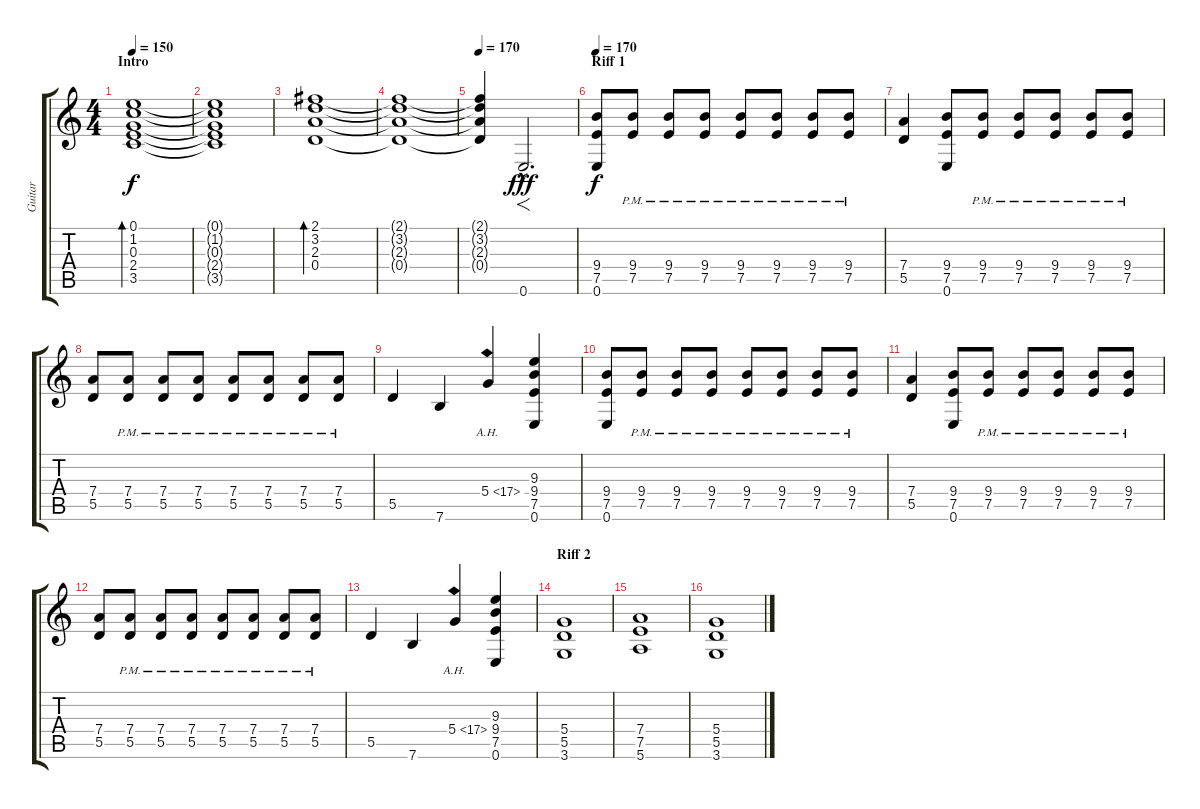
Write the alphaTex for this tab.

\track ("Guitar" "Guitar") {instrument electricguitarclean}
\staff {score tabs}
\tuning (E4 B3 G3 D3 A2 E2) {hide}
\ts (4 4)
\section ("" "Intro")
\tempo 150
\clef g2
\ks c
(0.1 1.2 0.3 2.4 3.5).1{bd 480 dy f instrument electricguitarclean} |
(0.1{t} 1.2{t} 0.3{t} 2.4{t} 3.5{t}).1 |
(2.1 3.2 2.3 0.4).1{bd 480} |
(2.1{t} 3.2{t} 2.3{t} 0.4{t}).1 |
\tempo 170
(2.1{t} 3.2{t} 2.3{t} 0.4{t}).4 0.6{hac}.2{f d dy fff instrument distortionguitar} |
\section ("" "Riff 1")
\tempo 170
(9.4 7.5 0.6).8{dy f} (9.4{pm} 7.5{pm}).8 (9.4{pm} 7.5{pm}).8 (9.4{pm} 7.5{pm}).8 (9.4{pm} 7.5{pm}).8 (9.4{pm} 7.5{pm}).8 (9.4{pm} 7.5{pm}).8 (9.4{pm} 7.5{pm}).8 |
(7.4 5.5).4 (9.4 7.5 0.6).8 (9.4{pm} 7.5{pm}).8 (9.4{pm} 7.5{pm}).8 (9.4{pm} 7.5{pm}).8 (9.4{pm} 7.5{pm}).8 (9.4{pm} 7.5{pm}).8 |
(7.4 5.5).8 (7.4{pm} 5.5{pm}).8 (7.4{pm} 5.5{pm}).8 (7.4{pm} 5.5{pm}).8 (7.4{pm} 5.5{pm}).8 (7.4{pm} 5.5{pm}).8 (7.4{pm} 5.5{pm}).8 (7.4{pm} 5.5{pm}).8 |
5.5.4 7.6.4 5.4{ah 12}.4 (9.3 9.4 7.5 0.6).4 |
(9.4 7.5 0.6).8 (9.4{pm} 7.5{pm}).8 (9.4{pm} 7.5{pm}).8 (9.4{pm} 7.5{pm}).8 (9.4{pm} 7.5{pm}).8 (9.4{pm} 7.5{pm}).8 (9.4{pm} 7.5{pm}).8 (9.4{pm} 7.5{pm}).8 |
(7.4 5.5).4 (9.4 7.5 0.6).8 (9.4{pm} 7.5{pm}).8 (9.4{pm} 7.5{pm}).8 (9.4{pm} 7.5{pm}).8 (9.4{pm} 7.5{pm}).8 (9.4{pm} 7.5{pm}).8 |
(7.4 5.5).8 (7.4{pm} 5.5{pm}).8 (7.4{pm} 5.5{pm}).8 (7.4{pm} 5.5{pm}).8 (7.4{pm} 5.5{pm}).8 (7.4{pm} 5.5{pm}).8 (7.4{pm} 5.5{pm}).8 (7.4{pm} 5.5{pm}).8 |
5.5.4 7.6.4 5.4{ah 12}.4 (9.3 9.4 7.5 0.6).4 |
\section ("" "Riff 2")
(5.4 5.5 3.6).1 |
(7.4 7.5 5.6).1 |
(5.4 5.5 3.6).1
